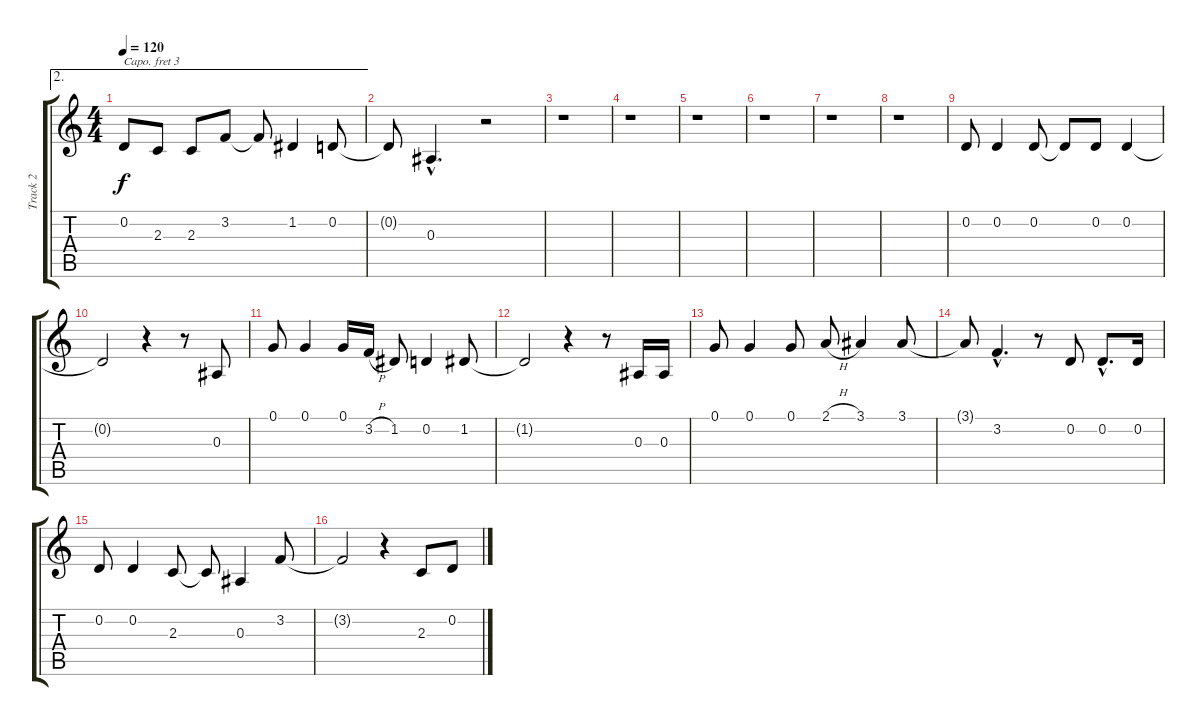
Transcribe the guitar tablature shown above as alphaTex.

\track ("Track 2" "Track 2") {instrument synthvoice}
\staff {score tabs}
\capo 3
\tuning (E4 B3 G3 D3 A2 E2) {hide}
\ae 2
\ts (4 4)
\tempo 120
\clef g2
\ks c
0.2{t}.8{dy f} 2.3.8 2.3.8 3.2.8 3.2{t}.8 1.2.4 0.2.8 |
0.2{t}.8 0.3{hac}.4{d} r.2 |
r.1 |
r.1 |
r.1 |
r.1 |
r.1 |
r.1 |
0.2.8 0.2.4 0.2.8 0.2{t}.8 0.2.8 0.2.4 |
0.2{t}.2 r.4 r.8 0.3.8 |
0.1.8 0.1.4 0.1.16 3.2{h}.16 1.2.8 0.2.4 1.2.8 |
1.2{t}.2 r.4 r.8 0.3.16 0.3.16 |
0.1.8 0.1.4 0.1.8 2.1{h}.8 3.1.4 3.1.8 |
3.1{t}.8 3.2{hac}.4{d} r.8 0.2.8 0.2{hac}.8{d} 0.2.16 |
0.2.8 0.2.4 2.3.8 2.3{t}.8 0.3.4 3.2.8 |
3.2{t}.2 r.4 2.3.8 0.2.8
